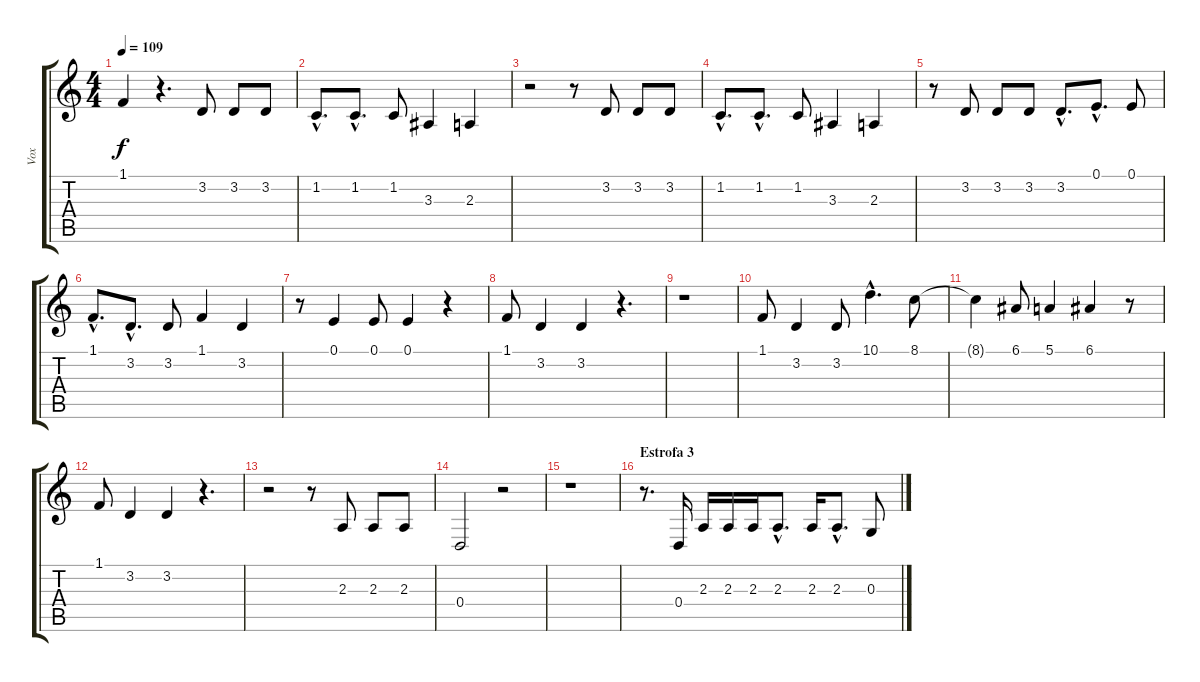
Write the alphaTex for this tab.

\track ("Vox" "Vox") {instrument harmonica}
\staff {score tabs}
\tuning (E4 B3 G3 D3 A2 E2) {hide}
\ts (4 4)
\tempo 109
\clef g2
\ks c
1.1.4{dy f} r.4{d} 3.2.8 3.2.8 3.2.8 |
1.2{hac}.8{d} 1.2{hac}.8{d} 1.2.8 3.3.4 2.3.4 |
r.2 r.8 3.2.8 3.2.8 3.2.8 |
1.2{hac}.8{d} 1.2{hac}.8{d} 1.2.8 3.3.4 2.3.4 |
r.8 3.2.8 3.2.8 3.2.8 3.2{hac}.8{d} 0.1{hac}.8{d} 0.1.8 |
1.1{hac}.8{d} 3.2{hac}.8{d} 3.2.8 1.1.4 3.2.4 |
r.8 0.1.4 0.1.8 0.1.4 r.4 |
1.1.8 3.2.4 3.2.4 r.4{d} |
r.1 |
1.1.8 3.2.4 3.2.8 10.1{hac}.4{d} 8.1.8 |
8.1{t}.4 6.1.8 5.1.4 6.1.4 r.8 |
1.1.8 3.2.4 3.2.4 r.4{d} |
r.2 r.8 2.3.8 2.3.8 2.3.8 |
0.4.2 r.2 |
r.1 |
\section ("" "Estrofa 3")
r.8{d} 0.4.16 2.3.16 2.3.16 2.3.16 2.3{hac}.8{d} 2.3.16 2.3{hac}.8{d} 0.3.8
